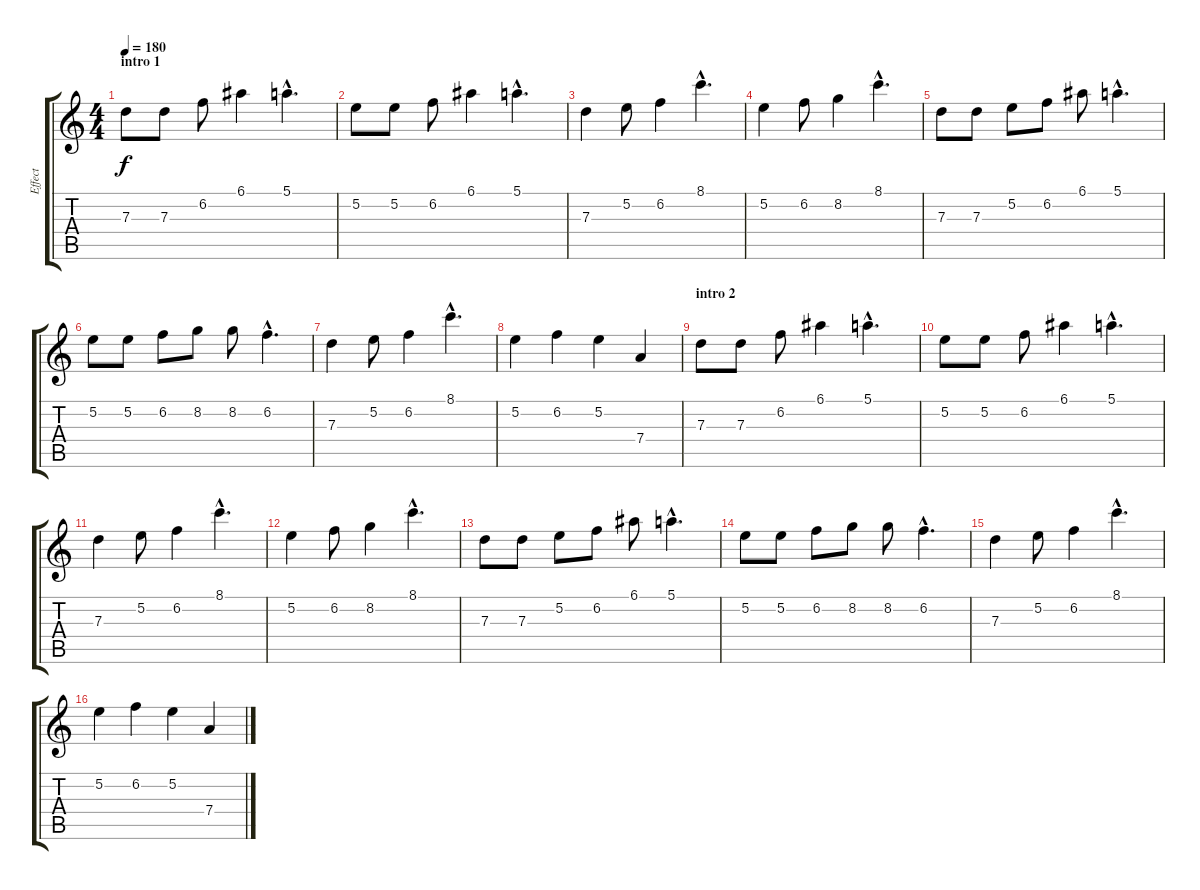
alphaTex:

\track ("Effect" "Effect") {instrument electricguitarclean}
\staff {score tabs}
\tuning (E4 B3 G3 D3 A2 E2) {hide}
\ts (4 4)
\section ("" "intro 1")
\tempo 180
\clef g2
\ks c
7.3.8{dy f instrument electricguitarclean} 7.3.8 6.2.8 6.1.4 5.1{hac}.4{d} |
5.2.8 5.2.8 6.2.8 6.1.4 5.1{hac}.4{d} |
7.3.4 5.2.8 6.2.4 8.1{hac}.4{d} |
5.2.4 6.2.8 8.2.4 8.1{hac}.4{d} |
7.3.8 7.3.8 5.2.8 6.2.8 6.1.8 5.1{hac}.4{d} |
5.2.8 5.2.8 6.2.8 8.2.8 8.2.8 6.2{hac}.4{d} |
7.3.4 5.2.8 6.2.4 8.1{hac}.4{d} |
5.2.4 6.2.4 5.2.4 7.4.4 |
\section ("" "intro 2")
7.3.8 7.3.8 6.2.8 6.1.4 5.1{hac}.4{d} |
5.2.8 5.2.8 6.2.8 6.1.4 5.1{hac}.4{d} |
7.3.4 5.2.8 6.2.4 8.1{hac}.4{d} |
5.2.4 6.2.8 8.2.4 8.1{hac}.4{d} |
7.3.8 7.3.8 5.2.8 6.2.8 6.1.8 5.1{hac}.4{d} |
5.2.8 5.2.8 6.2.8 8.2.8 8.2.8 6.2{hac}.4{d} |
7.3.4 5.2.8 6.2.4 8.1{hac}.4{d} |
5.2.4 6.2.4 5.2.4 7.4.4
